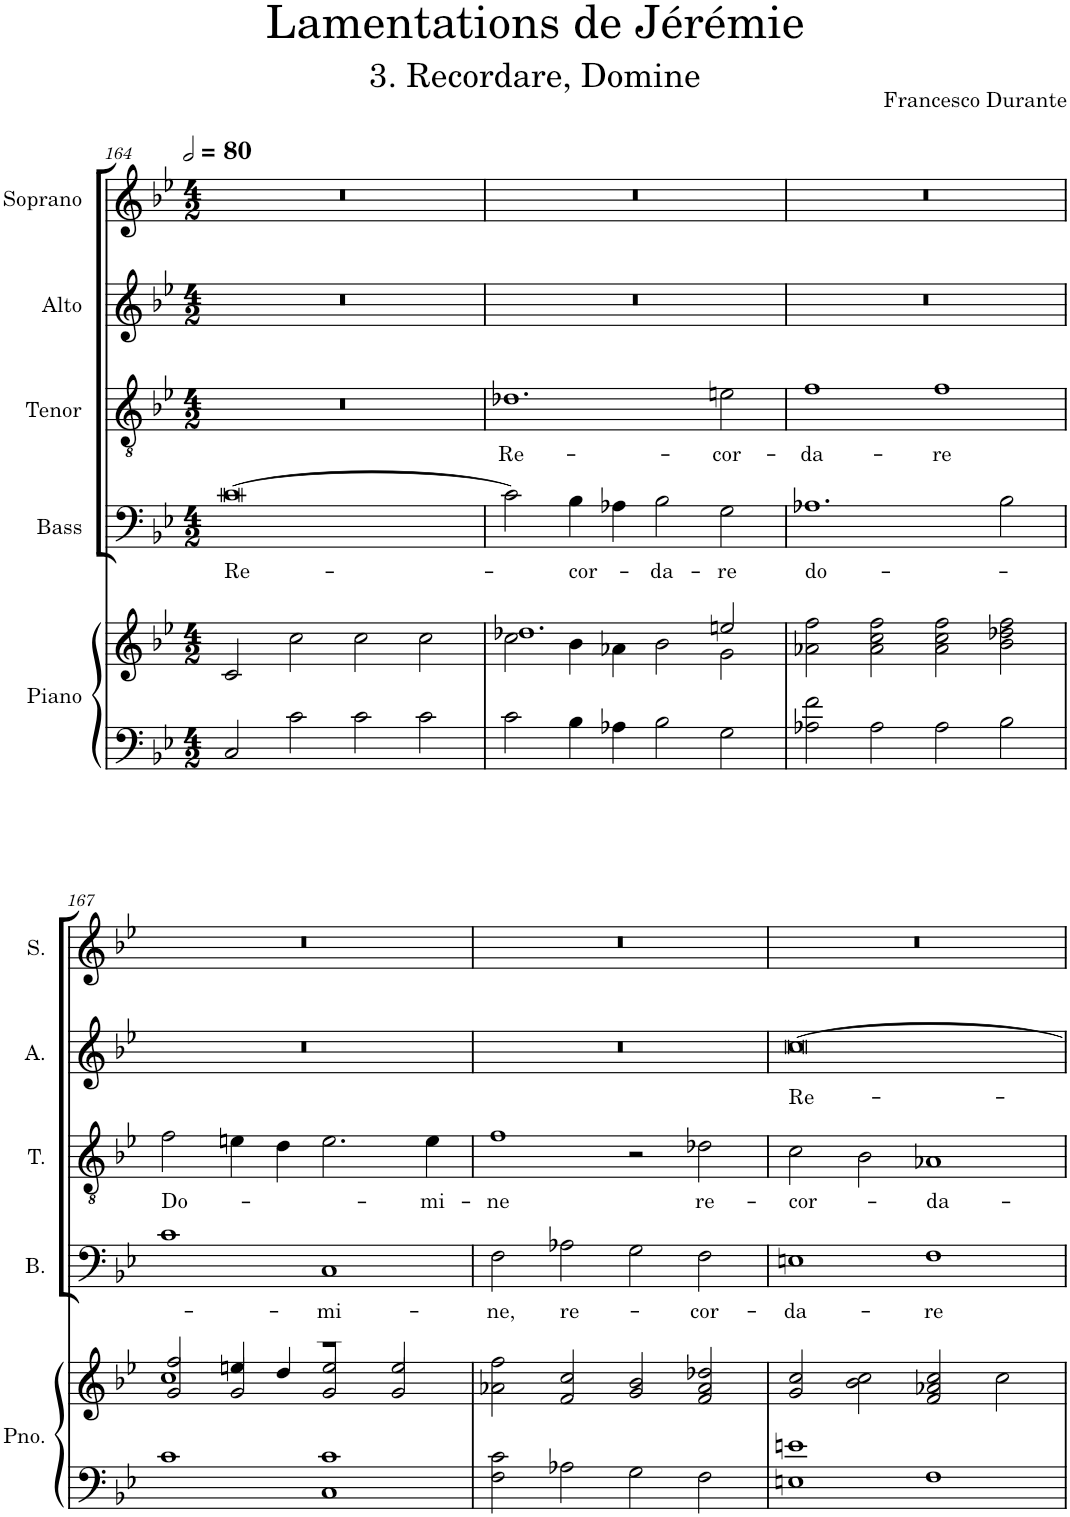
**kern	**kern	**kern	**text	**kern	**text	**kern	**text	**kern
*part5	*part5	*part4	*part4	*part3	*part3	*part2	*part2	*part1
*staff6	*staff5	*staff4	*staff4	*staff3	*staff3	*staff2	*staff2	*staff1
*I"Piano	*	*I"Bass	*	*I"Tenor	*	*I"Alto	*	*I"Soprano
*I'Pno.	*	*I'B.	*	*I'T.	*	*I'A.	*	*I'S.
*clefF4	*clefG2	*clefF4	*	*clefGv2	*	*clefG2	*	*clefG2
*	*	*	*	*	*	*Trd1c2	*	*
*k[b-e-]	*k[b-e-]	*k[b-e-]	*	*k[b-e-]	*	*k[b-e-]	*	*k[b-e-]
*M4/2	*M4/2	*M4/2	*	*M4/2	*	*M4/2	*	*M4/2
*MM160	*MM160	*MM160	*	*MM160	*	*MM160	*	*MM160
=164	=164	=164	=164	=164	=164	=164	=164	=164
!	!	!	!LO:LY:b	!	!	!	!	!
2C/	2c/	[0c	Re-	0r	.	0r	.	0r
2c\	2cc\	.	.	.	.	.	.	.
2c\	2cc\	.	.	.	.	.	.	.
2c\	2cc\	.	.	.	.	.	.	.
=165	=165	=165	=165	=165	=165	=165	=165	=165
*	*^	*	*	*	*	*	*	*
!	!	!	!	!	!	!LO:LY:b	!	!	!
2c\	1.dd-X	2cc\	2c\]	.	1.d-X	Re-	0r	.	0r
!	!	!	!	!LO:LY:b	!	!	!	!	!
4B-\	.	4b-\	4B-\	-cor-	.	.	.	.	.
4A-X\	.	4a-X\	4A-X\	.	.	.	.	.	.
!	!	!	!	!LO:LY:b	!	!	!	!	!
2B-\	.	2b-\	2B-\	-da-	.	.	.	.	.
!	!	!	!	!LO:LY:b	!	!LO:LY:b	!	!	!
2G\	2een/	2g\	2G\	-re	2en\	-cor-	.	.	.
=166	=166	=166	=166	=166	=166	=166	=166	=166	=166
!	!	!	!	!LO:LY:b	!	!LO:LY:b	!	!	!
*	*v	*v	*	*	*	*	*	*	*
2A-X\ 2f\	2a-X\ 2ff\	1.A-X	do-	1f	-da-	0r	.	0r
2A-\	2a-\ 2cc\ 2ff\	.	.	.	.	.	.	.
!	!	!	!	!	!LO:LY:b	!	!	!
2A-\	2a-\ 2cc\ 2ff\	.	.	1f	-re	.	.	.
2B-\	2b-\ 2dd-X\ 2ff\	2B-\	.	.	.	.	.	.
!!LO:LB:g=z
=167	=167	=167	=167	=167	=167	=167	=167	=167
*	*^	*	*	*	*	*	*	*
*	*	*^	*	*	*	*	*	*	*
!	!	!	!	!	!	!	!LO:LY:b	!	!	!
1c	2ff/	1cc	2g/	1c	.	2f\	Do-	0r	.	0r
.	4een/	.	2g/	.	.	4en\	.	.	.	.
.	4dd/	.	.	.	.	4d\	.	.	.	.
!	!	!	!	!	!LO:LY:b	!	!	!	!	!
1C 1c	2ee/	1r	2g/	1C	-mi-	2.e\	.	.	.	.
.	2ee/	.	2g/	.	.	.	.	.	.	.
!	!	!	!	!	!	!	!LO:LY:b	!	!	!
.	.	.	.	.	.	4e\	-mi-	.	.	.
*	*v	*v	*v	*	*	*	*	*	*	*
=168	=168	=168	=168	=168	=168	=168	=168	=168
!	!	!	!LO:LY:b	!	!LO:LY:b	!	!	!
2F\ 2c\	2a-X\ 2ff\	2F\	-ne,	1f	-ne	0r	.	0r
!	!	!	!LO:LY:b	!	!	!	!	!
2A-X\	2f/ 2cc/	2A-X\	re-	.	.	.	.	.
2G\	2g/ 2b-/	2G\	.	2r	.	.	.	.
!	!	!	!LO:LY:b	!	!LO:LY:b	!	!	!
2F\	2f/ 2a-/ 2dd-X/	2F\	-cor-	2d-X\	re-	.	.	.
=169	=169	=169	=169	=169	=169	=169	=169	=169
!	!	!	!LO:LY:b	!	!LO:LY:b	!	!LO:LY:b	!
1En 1en	2g/ 2cc/	1En	-da-	2c\	-cor-	[0cc	Re-	0r
.	2b-\ 2cc\	.	.	2B-\	.	.	.	.
!	!	!	!LO:LY:b	!	!LO:LY:b	!	!	!
1F	2f/ 2a-X/ 2cc/	1F	-re	1A-X	-da-	.	.	.
.	2cc\	.	.	.	.	.	.	.
=	=	=	=	=	=	=	=	=
*-	*-	*-	*-	*-	*-	*-	*-	*-
